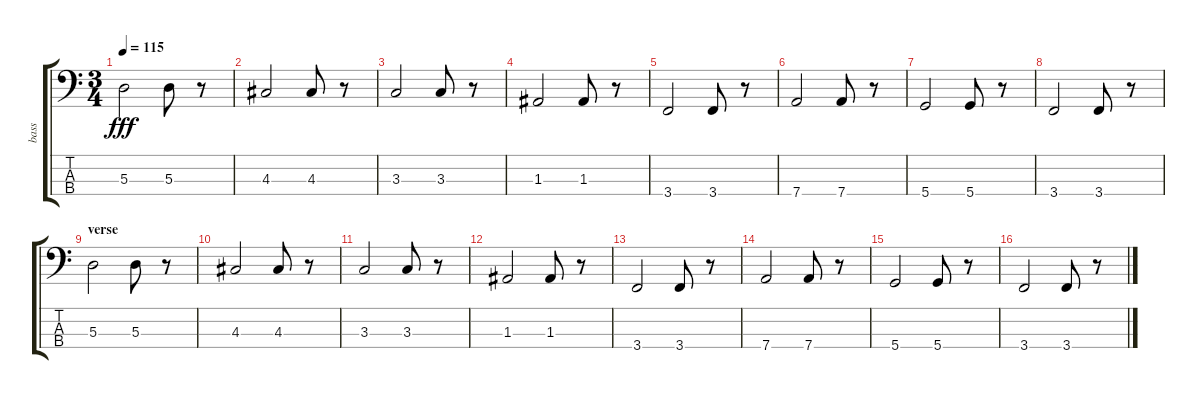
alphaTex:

\track ("bass" "bass") {instrument electricbassfinger}
\staff {score tabs}
\tuning (G2 D2 A1 D1) {hide}
\ts (3 4)
\tempo 115
\clef f4
\ks c
5.3.2{dy fff} 5.3.8 r.8 |
4.3.2 4.3.8 r.8 |
3.3.2 3.3.8 r.8 |
1.3.2 1.3.8 r.8 |
3.4.2 3.4.8 r.8 |
7.4.2 7.4.8 r.8 |
5.4.2 5.4.8 r.8 |
3.4.2 3.4.8 r.8 |
\section ("" "verse")
5.3.2 5.3.8 r.8 |
4.3.2 4.3.8 r.8 |
3.3.2 3.3.8 r.8 |
1.3.2 1.3.8 r.8 |
3.4.2 3.4.8 r.8 |
7.4.2 7.4.8 r.8 |
5.4.2 5.4.8 r.8 |
3.4.2 3.4.8 r.8
